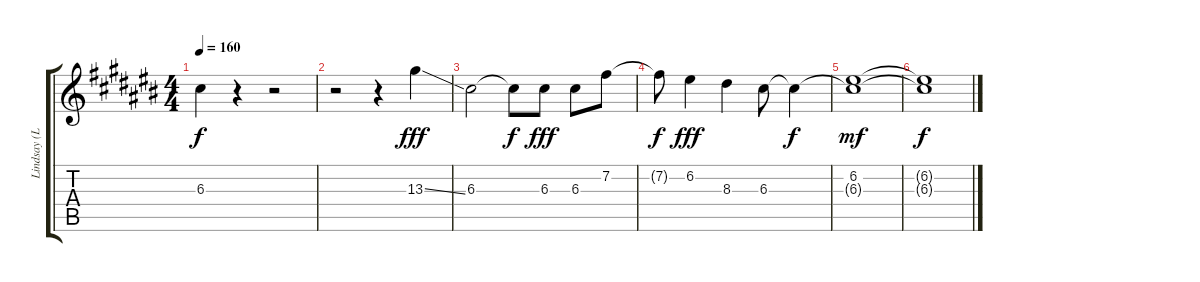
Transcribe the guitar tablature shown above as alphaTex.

\track ("Lindsay (Lead Guitar & Vocals)" "Lindsay (L") {instrument distortionguitar}
\staff {score tabs}
\tuning (E4 B3 G3 D3 A2 E2) {hide}
\ts (4 4)
\tempo 160
\clef g2
\ks c#
6.3{t}.4{dy f} r.4 r.2 |
r.2 r.4 13.3{ss}.4{dy fff} |
6.3.2 6.3{t}.8{dy f} 6.3.8{dy fff} 6.3.8 7.2.8 |
7.2{t}.8{dy f} 6.2.4{dy fff} 8.3.4 6.3.8 6.3{t}.4{dy f} |
(6.2 6.3{t}).1{dy mf} |
(6.2{t} 6.3{t}).1{dy f}
